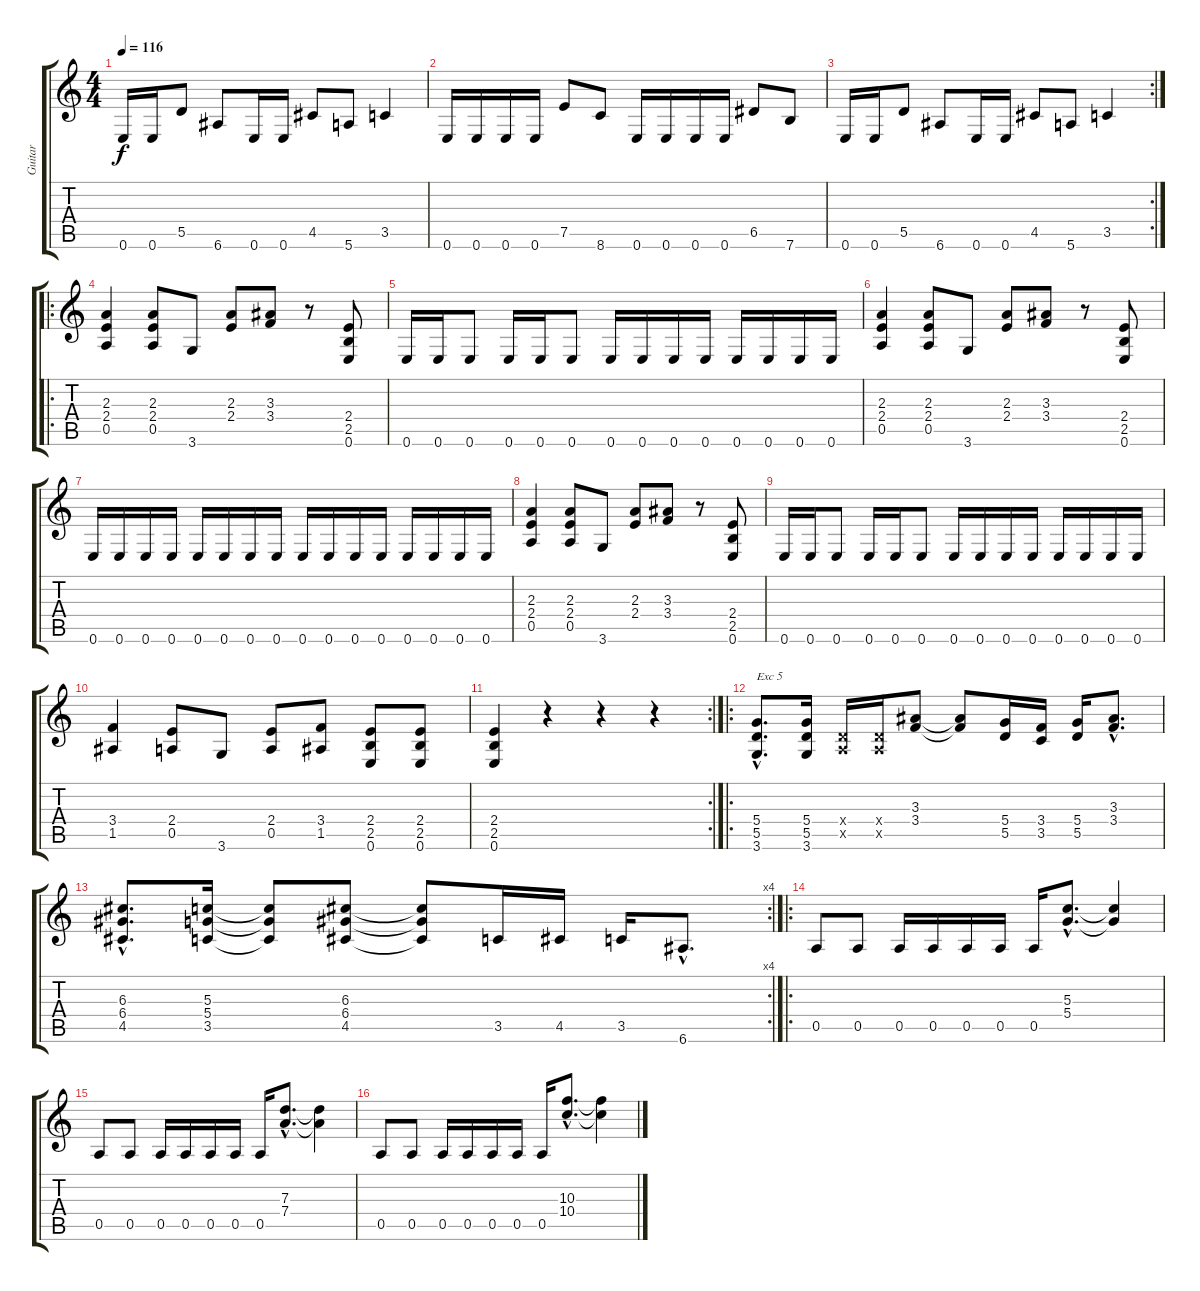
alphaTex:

\track ("Guitar" "Guitar") {instrument distortionguitar}
\staff {score tabs}
\tuning (E4 B3 G3 D3 A2 E2) {hide}
\ts (4 4)
\tempo 116
\clef g2
\ks c
0.6.16{dy f} 0.6.16 5.5.8 6.6.8 0.6.16 0.6.16 4.5.8 5.6.8 3.5.4 |
0.6.16 0.6.16 0.6.16 0.6.16 7.5.8 8.6.8 0.6.16 0.6.16 0.6.16 0.6.16 6.5.8 7.6.8 |
\rc 2
0.6.16 0.6.16 5.5.8 6.6.8 0.6.16 0.6.16 4.5.8 5.6.8 3.5.4 |
\ro
(2.3 2.4 0.5).4 (2.3 2.4 0.5).8 3.6.8 (2.3 2.4).8 (3.3 3.4).8 r.8 (2.4 2.5 0.6).8 |
0.6.16 0.6.16 0.6.8 0.6.16 0.6.16 0.6.8 0.6.16 0.6.16 0.6.16 0.6.16 0.6.16 0.6.16 0.6.16 0.6.16 |
(2.3 2.4 0.5).4 (2.3 2.4 0.5).8 3.6.8 (2.3 2.4).8 (3.3 3.4).8 r.8 (2.4 2.5 0.6).8 |
0.6.16 0.6.16 0.6.16 0.6.16 0.6.16 0.6.16 0.6.16 0.6.16 0.6.16 0.6.16 0.6.16 0.6.16 0.6.16 0.6.16 0.6.16 0.6.16 |
(2.3 2.4 0.5).4 (2.3 2.4 0.5).8 3.6.8 (2.3 2.4).8 (3.3 3.4).8 r.8 (2.4 2.5 0.6).8 |
0.6.16 0.6.16 0.6.8 0.6.16 0.6.16 0.6.8 0.6.16 0.6.16 0.6.16 0.6.16 0.6.16 0.6.16 0.6.16 0.6.16 |
(3.4 1.5).4 (2.4 0.5).8 3.6.8 (2.4 0.5).8 (3.4 1.5).8 (2.4 2.5 0.6).8 (2.4 2.5 0.6).8 |
\rc 2
(2.4 2.5 0.6).4 r.4 r.4 r.4 |
\ro
(5.4{hac} 5.5{hac} 3.6{hac}).8{d txt "Exc 5"} (5.4 5.5 3.6).16 (0.4{x} 0.5{x}).16 (0.4{x} 0.5{x}).16 (3.3 3.4).8 (3.3{t} 3.4{t}).8 (5.4 5.5).16 (3.4 3.5).16 (5.4 5.5).16 (3.3{hac} 3.4{hac}).8{d} |
\rc 4
(6.3{hac} 6.4{hac} 4.5{hac}).8{d} (5.3 5.4 3.5).16 (5.3{t} 5.4{t} 3.5{t}).8 (6.3 6.4 4.5).8 (6.3{t} 6.4{t} 4.5{t}).8 3.5.16 4.5.16 3.5.16 6.6{hac}.8{d} |
\ro
0.5.8 0.5.8 0.5.16 0.5.16 0.5.16 0.5.16 0.5.16 (5.3{hac} 5.4{hac}).8{d} (5.3{t} 5.4{t}).4 |
0.5.8 0.5.8 0.5.16 0.5.16 0.5.16 0.5.16 0.5.16 (7.3{hac} 7.4{hac}).8{d} (7.3{t} 7.4{t}).4 |
0.5.8 0.5.8 0.5.16 0.5.16 0.5.16 0.5.16 0.5.16 (10.3{hac} 10.4{hac}).8{d} (10.3{t} 10.4{t}).4
